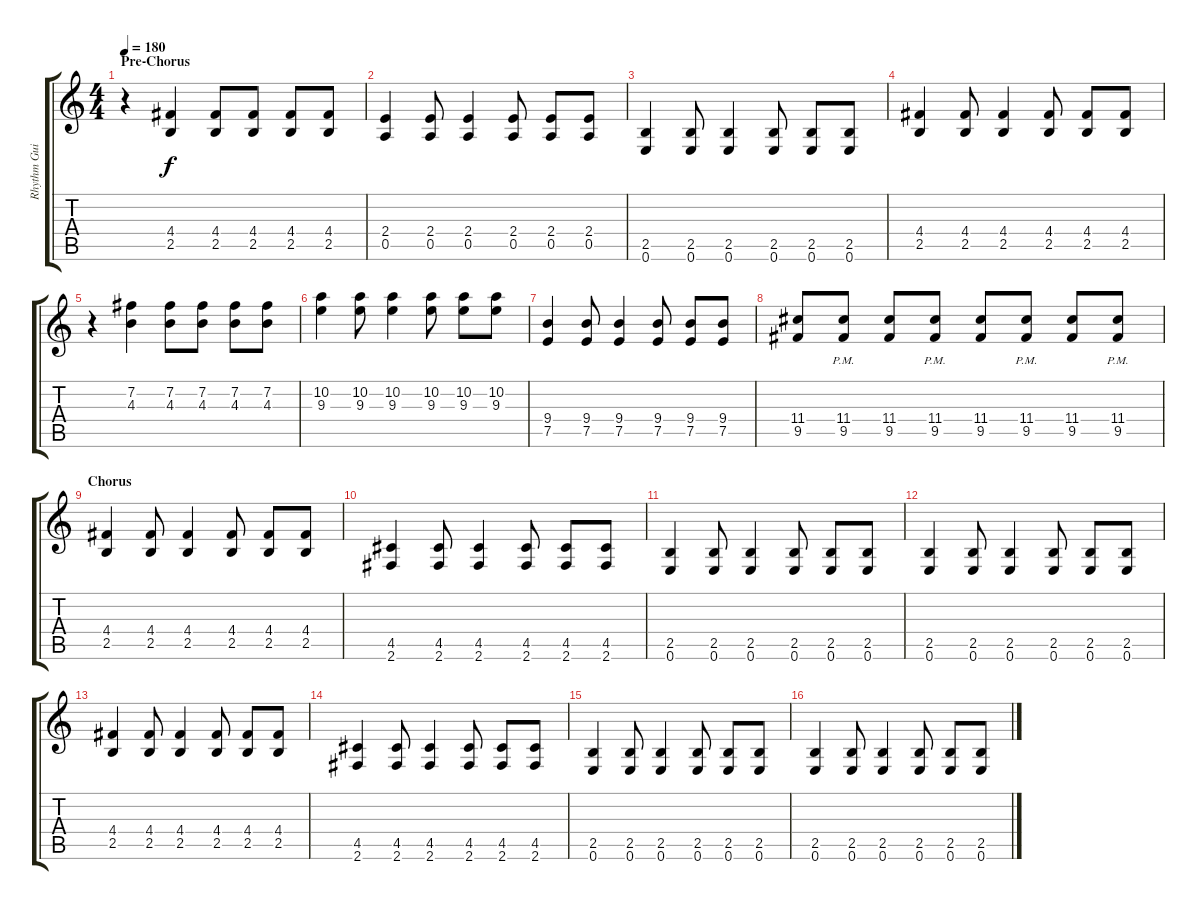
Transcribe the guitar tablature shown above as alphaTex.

\track ("Rhythm Guitar 1" "Rhythm Gui") {instrument distortionguitar}
\staff {score tabs}
\tuning (E4 B3 G3 D3 A2 E2) {hide}
\ts (4 4)
\section ("" "Pre-Chorus")
\tempo 180
\clef g2
\ks c
r.4{dy f} (4.4 2.5).4 (4.4 2.5).8 (4.4 2.5).8 (4.4 2.5).8 (4.4 2.5).8 |
(2.4 0.5).4 (2.4 0.5).8 (2.4 0.5).4 (2.4 0.5).8 (2.4 0.5).8 (2.4 0.5).8 |
(2.5 0.6).4 (2.5 0.6).8 (2.5 0.6).4 (2.5 0.6).8 (2.5 0.6).8 (2.5 0.6).8 |
(4.4 2.5).4 (4.4 2.5).8 (4.4 2.5).4 (4.4 2.5).8 (4.4 2.5).8 (4.4 2.5).8 |
r.4 (7.2 4.3).4{volume 11} (7.2 4.3).8 (7.2 4.3).8 (7.2 4.3).8 (7.2 4.3).8 |
(10.2 9.3).4 (10.2 9.3).8 (10.2 9.3).4 (10.2 9.3).8 (10.2 9.3).8 (10.2 9.3).8 |
(9.4 7.5).4 (9.4 7.5).8 (9.4 7.5).4 (9.4 7.5).8 (9.4 7.5).8 (9.4 7.5).8 |
(11.4 9.5).8 (11.4{pm} 9.5{pm}).8 (11.4 9.5).8 (11.4{pm} 9.5{pm}).8 (11.4 9.5).8 (11.4{pm} 9.5{pm}).8 (11.4 9.5).8 (11.4{pm} 9.5{pm}).8 |
\section ("" "Chorus")
(4.4 2.5).4{volume 13} (4.4 2.5).8 (4.4 2.5).4 (4.4 2.5).8 (4.4 2.5).8 (4.4 2.5).8 |
(4.5 2.6).4 (4.5 2.6).8 (4.5 2.6).4 (4.5 2.6).8 (4.5 2.6).8 (4.5 2.6).8 |
(2.5 0.6).4 (2.5 0.6).8 (2.5 0.6).4 (2.5 0.6).8 (2.5 0.6).8 (2.5 0.6).8 |
(2.5 0.6).4 (2.5 0.6).8 (2.5 0.6).4 (2.5 0.6).8 (2.5 0.6).8 (2.5 0.6).8 |
(4.4 2.5).4 (4.4 2.5).8 (4.4 2.5).4 (4.4 2.5).8 (4.4 2.5).8 (4.4 2.5).8 |
(4.5 2.6).4 (4.5 2.6).8 (4.5 2.6).4 (4.5 2.6).8 (4.5 2.6).8 (4.5 2.6).8 |
(2.5 0.6).4 (2.5 0.6).8 (2.5 0.6).4 (2.5 0.6).8 (2.5 0.6).8 (2.5 0.6).8 |
(2.5 0.6).4 (2.5 0.6).8 (2.5 0.6).4 (2.5 0.6).8 (2.5 0.6).8 (2.5 0.6).8
